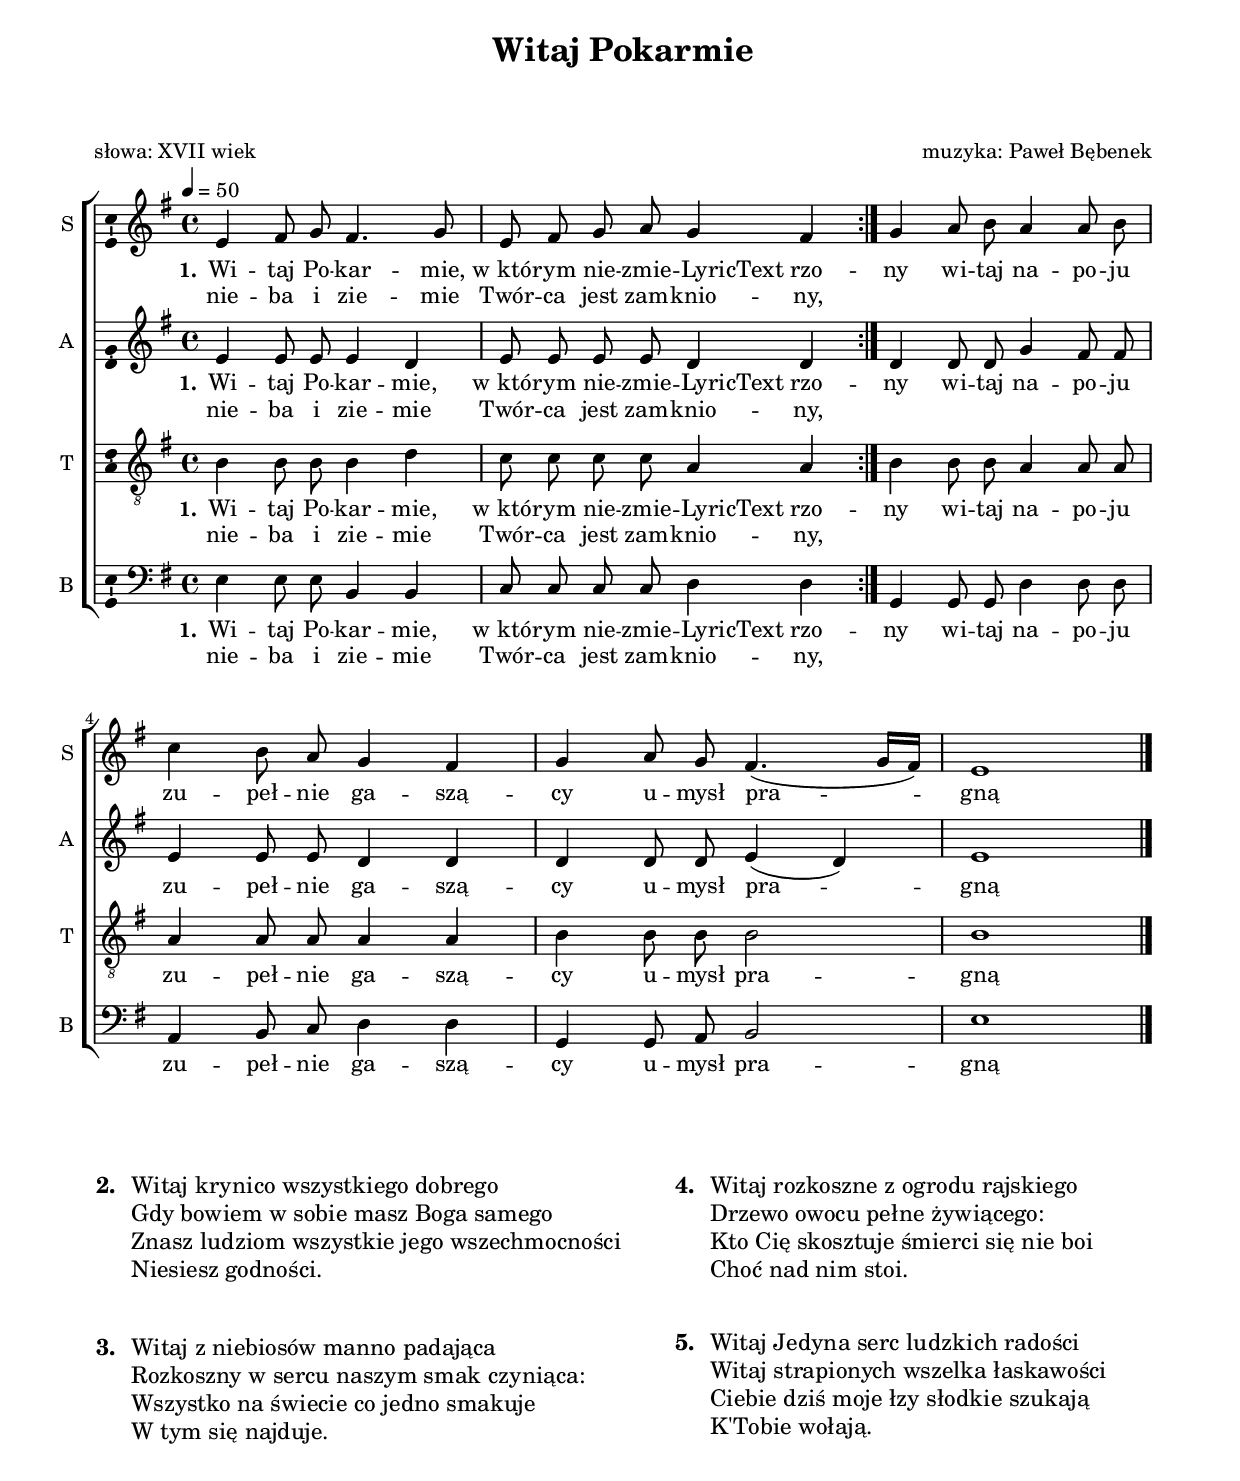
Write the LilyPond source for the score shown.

%{TODO:
  W kilku miejscach jest akord sus4,
  który rozwiązuje się na zwykły z tercją.
  Zapisywać to czy nie robić bałaganu?
  A może w ogóle nie zapisywać do tego akordów?
  Posłuchać samemu.
%}

\version "2.17.3"
#(set-global-staff-size 18)

\paper {
  indent = 0 \mm
  left-margin = 16 \mm
  right-margin = 15 \mm
  system-system-spacing #'basic-distance = 18
  top-markup-spacing #'basic-distance = 10
}

\header	{
  title = \markup \column { "Witaj Pokarmie" \null \null }
  % śpiewnik Jagodyński, strona 106
  % (http://www.dbc.wroc.pl/dlibra/publication?id=10057&tab=3)
  poet = "słowa: XVII wiek"
  composer = "muzyka: Paweł Bębenek"
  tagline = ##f
}
%--------------------------------MELODIA
melodiaSopranu = \relative f' {
  \autoBeamOff
  \key e \minor
  \time 4/4
  \tempo 4=50
  \repeat volta 2 {
    e4 fis8 g8 fis4. g8 |
    e8 fis8 g8 a8 g4 fis4 |
  }
  % 5
  g4 a8 b8 a4a8 b8 |
  c4 b8 a8 g4 fis4 |
  g4 a8 g8 fis4.( g16[ fis16]) |
  e1
  \bar "|."
}
melodiaAltu = \relative f' {
  \autoBeamOff
  \key e \minor
  \time 4/4
  \tempo 4=50
  \repeat volta 2 {
    e4 e8 e8 e4 d |
    e8 e8 e8 e8 d4 d4 |
  }
  % 5
  d4 d8 d8 g4 fis8 fis8 |
  e4 e8 e8 d4 d4 |
  d4 d8 d8 e4( d4) |
  e1
  \bar "|."
}
melodiaTenorow = \relative f {
  \autoBeamOff
  \key e \minor
  \time 4/4
  \tempo 4=50
  \repeat volta 2 {
    b4 b8 b b4 d |
    c8 c8 c8 c8 a4 a4 |
  }
  % 5
  b4 b8 b8 a4 a8 a8 |
  a4 a8 a8 a4 a4 |
  b4 b8 b8 b2 |
  b1
  \bar "|."
}
melodiaBasow = \relative f {
  \autoBeamOff
  \key e \minor
  \time 4/4
  \tempo 4=50
  \repeat volta 2 {
    e4 e8 e8 b4 b4 |
    c8 c8 c8 c8 d4 d4 |
  }
  % 5
  g,4 g8 g8 d'4 d8 d8 |
  a4 b8 c8 d4 d4 |
  g,4 g8 a8 b2 |
  e1
  \bar "|."
}
akordy = \chordmode {
  \repeat volta 2 {
    e2:m b:m c d
  }
  g2 d a:m d
  g2 b:m e1:m
}

%--------------------------------SŁOWA
tekst = \lyricmode {
  \set stanza = "1."
  Wi -- taj Po -- kar --
  \tweak #'X-offset #-1.5 mie, |
  \tweak #'X-offset #-3 w_któ -- rym nie -- zmie --
  \tweak #'X-offset #-0.7 LyricText
  rzo -- ny |
  wi -- taj na -- po -- ju zu -- |
  peł -- nie ga -- szą -- cy |
  u -- mysł pra -- gną -- | cy.
}
drugiWers = \lyricmode {
  nie -- ba i zie -- mie |
  Twór -- ca jest zam -- knio --
  \tweak #'X-offset #-0.75 ny, |
}

tekstSopranu = \tekst
tekstAltu = \tekst
tekstTenorow = \tekst
tekstBasow = \tekst

zwrotkaII = \markup \column {
  "Witaj krynico wszystkiego dobrego"
  "Gdy bowiem w sobie masz Boga samego"
  "Znasz ludziom wszystkie jego wszechmocności"
  "Niesiesz godności."
}
zwrotkaIII = \markup \column {
  "Witaj z niebiosów manno padająca"
  "Rozkoszny w sercu naszym smak czyniąca:"
  "Wszystko na świecie co jedno smakuje"
  "W tym się najduje."
}
zwrotkaIV = \markup \column {
  "Witaj rozkoszne z ogrodu rajskiego"
  "Drzewo owocu pełne żywiącego:"
  "Kto Cię skosztuje śmierci się nie boi"
  "Choć nad nim stoi."
}
zwrotkaV = \markup \column {
  "Witaj Jedyna serc ludzkich radości"
  "Witaj strapionych wszelka łaskawości"
  "Ciebie dziś moje łzy słodkie szukają"
  "K'Tobie wołają."
}


%--------------------------------CAŁOŚĆ

\score {
  \new ChoirStaff <<
    % \new ChordNames { \germanChords \akordy }
    \new Staff = sopran {
      \clef treble
      \set Staff.instrumentName = "S "
      \set Staff.shortInstrumentName = "S "
      \new Voice = sopran {
        \set Voice.midiInstrument = "clarinet"
        \dynamicUp
        \tupletUp
        \melodiaSopranu
      }
    }
    \new Lyrics \lyricsto sopran \tekstSopranu
    \new Lyrics \lyricsto sopran \drugiWers

    \new Staff = alt {
      \clef treble
      \set Staff.instrumentName = "A "
      \set Staff.shortInstrumentName = "A "
      \new Voice = alt {
        \set Voice.midiInstrument = "english horn"
        \dynamicUp
        \tupletUp
        \melodiaAltu
      }
    }
    \new Lyrics \lyricsto alt \tekstAltu
    \new Lyrics \lyricsto alt \drugiWers

    \new Staff = tenor {
      \clef "treble_8"
      \set Staff.instrumentName = "T "
      \set Staff.shortInstrumentName = "T "
      \new Voice = tenor {
        \set Voice.midiInstrument = "english horn"
        \dynamicUp
        \tupletUp
        \melodiaTenorow
      }
    }
    \new Lyrics \lyricsto tenor \tekstTenorow
    \new Lyrics \lyricsto tenor \drugiWers

    \new Staff = bas {
      \clef bass
      \set Staff.instrumentName = "B "
      \set Staff.shortInstrumentName = "B "
      \new Voice = bas {
        \set Voice.midiInstrument = "clarinet"
        \dynamicUp
        \tupletUp
        \melodiaBasow
      }
    }
    \new Lyrics \lyricsto bas \tekstBasow
    \new Lyrics \lyricsto bas \drugiWers
  >>

  \layout {
    \compressFullBarRests
    \override NoteHead #'style = #'altdefault
    \context {
      \Staff
      \consists "Ambitus_engraver"
    }
    \context {
      \Lyrics
      \override LyricSpace #'minimum-distance = #0.7
      \override VerticalAxisGroup
      #'nonstaff-relatedstaff-spacing #'basic-distance = #5
      %\override VerticalAxisGroup
      %#'nonstaff-unrelatedstaff-spacing #'padding = #0.9
    }
  }
}

poziomyOdstepI = \markup \hspace #1
pionowyOdstepI = \markup \vspace #2

\markup {
  \vspace #4 % żeby nie zlewało się z nutami
  \fill-line {
    \large {
      \null

      \column {
        \line {
          \bold
          "2."
          \poziomyOdstepI
          \zwrotkaII
        }
        \pionowyOdstepI
        \line {
          \bold
          "3."
          \poziomyOdstepI
          \zwrotkaIII
        }
        \pionowyOdstepI
      }

      \null

      \column {
        \line {
          \bold
          "4."
          \poziomyOdstepI
          \zwrotkaIV
        }
        \pionowyOdstepI
        \line {
          \bold
          "5."
          \poziomyOdstepI
          \zwrotkaV
        }
        \pionowyOdstepI
      }

      \null
    }
  }
}